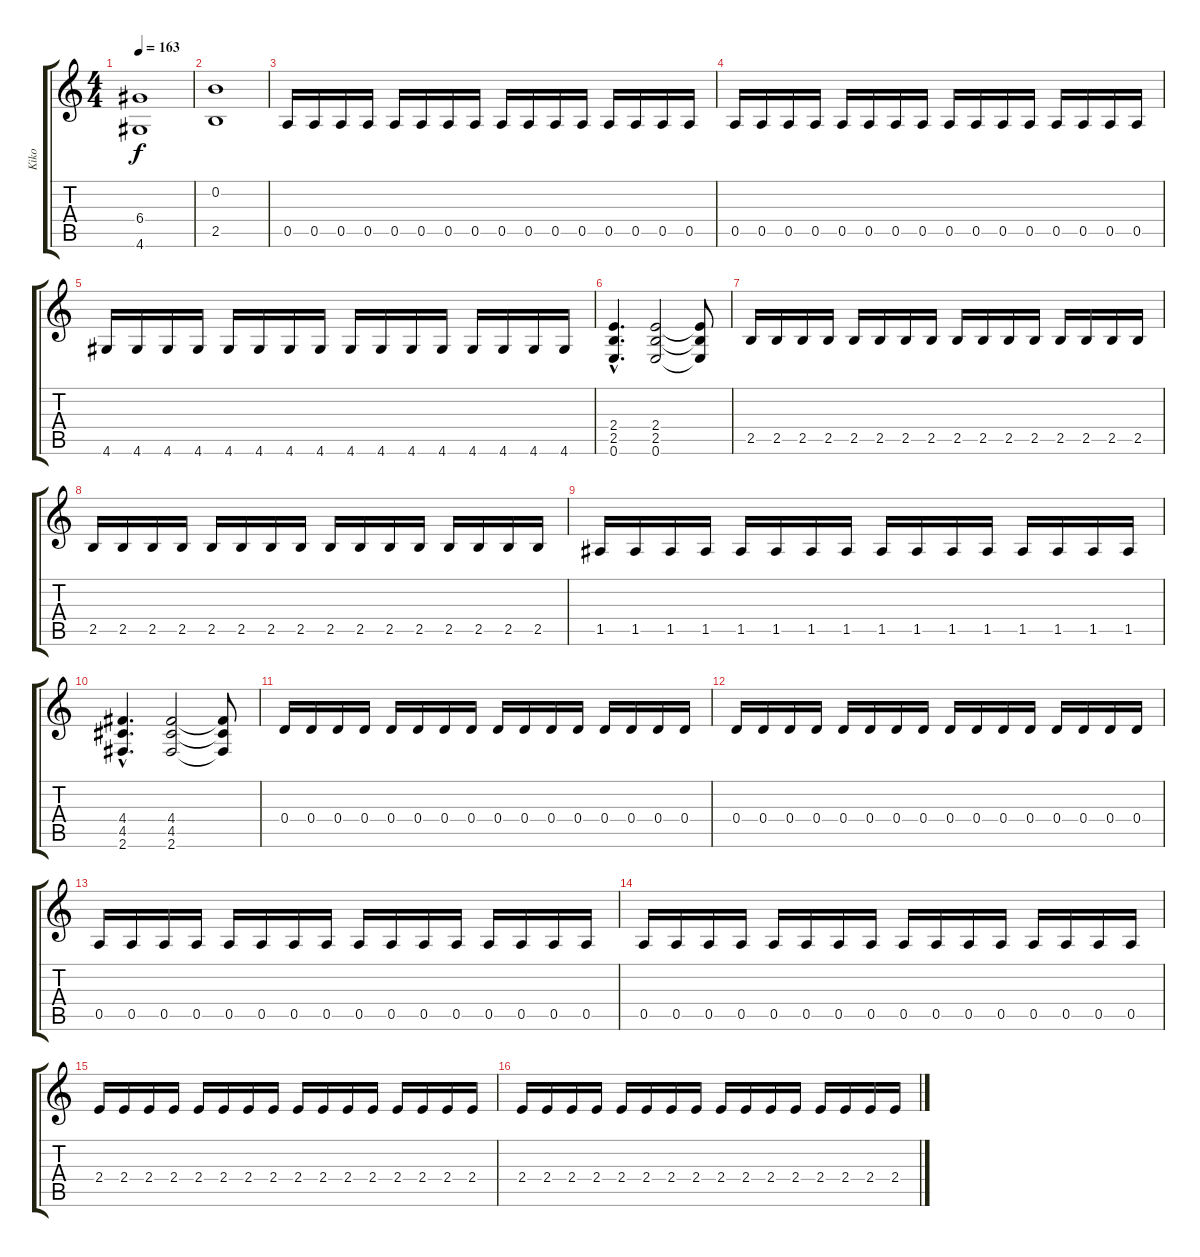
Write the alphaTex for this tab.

\track ("Kiko" "Kiko") {instrument distortionguitar}
\staff {score tabs}
\tuning (E4 B3 G3 D3 A2 E2) {hide}
\ts (4 4)
\tempo 163
\clef g2
\ks c
(6.4 4.6).1{dy f} |
(0.2 2.5).1 |
0.5.16 0.5.16 0.5.16 0.5.16 0.5.16 0.5.16 0.5.16 0.5.16 0.5.16 0.5.16 0.5.16 0.5.16 0.5.16 0.5.16 0.5.16 0.5.16 |
0.5.16 0.5.16 0.5.16 0.5.16 0.5.16 0.5.16 0.5.16 0.5.16 0.5.16 0.5.16 0.5.16 0.5.16 0.5.16 0.5.16 0.5.16 0.5.16 |
4.6.16 4.6.16 4.6.16 4.6.16 4.6.16 4.6.16 4.6.16 4.6.16 4.6.16 4.6.16 4.6.16 4.6.16 4.6.16 4.6.16 4.6.16 4.6.16 |
(2.4{hac} 2.5{hac} 0.6{hac}).4{d} (2.4 2.5 0.6).2 (2.4{t} 2.5{t} 0.6{t}).8 |
2.5.16 2.5.16 2.5.16 2.5.16 2.5.16 2.5.16 2.5.16 2.5.16 2.5.16 2.5.16 2.5.16 2.5.16 2.5.16 2.5.16 2.5.16 2.5.16 |
2.5.16 2.5.16 2.5.16 2.5.16 2.5.16 2.5.16 2.5.16 2.5.16 2.5.16 2.5.16 2.5.16 2.5.16 2.5.16 2.5.16 2.5.16 2.5.16 |
1.5.16 1.5.16 1.5.16 1.5.16 1.5.16 1.5.16 1.5.16 1.5.16 1.5.16 1.5.16 1.5.16 1.5.16 1.5.16 1.5.16 1.5.16 1.5.16 |
(4.4{hac} 4.5{hac} 2.6{hac}).4{d} (4.4 4.5 2.6).2 (4.4{t} 4.5{t} 2.6{t}).8 |
0.4.16 0.4.16 0.4.16 0.4.16 0.4.16 0.4.16 0.4.16 0.4.16 0.4.16 0.4.16 0.4.16 0.4.16 0.4.16 0.4.16 0.4.16 0.4.16 |
0.4.16 0.4.16 0.4.16 0.4.16 0.4.16 0.4.16 0.4.16 0.4.16 0.4.16 0.4.16 0.4.16 0.4.16 0.4.16 0.4.16 0.4.16 0.4.16 |
0.5.16 0.5.16 0.5.16 0.5.16 0.5.16 0.5.16 0.5.16 0.5.16 0.5.16 0.5.16 0.5.16 0.5.16 0.5.16 0.5.16 0.5.16 0.5.16 |
0.5.16 0.5.16 0.5.16 0.5.16 0.5.16 0.5.16 0.5.16 0.5.16 0.5.16 0.5.16 0.5.16 0.5.16 0.5.16 0.5.16 0.5.16 0.5.16 |
2.4.16 2.4.16 2.4.16 2.4.16 2.4.16 2.4.16 2.4.16 2.4.16 2.4.16 2.4.16 2.4.16 2.4.16 2.4.16 2.4.16 2.4.16 2.4.16 |
2.4.16 2.4.16 2.4.16 2.4.16 2.4.16 2.4.16 2.4.16 2.4.16 2.4.16 2.4.16 2.4.16 2.4.16 2.4.16 2.4.16 2.4.16 2.4.16
